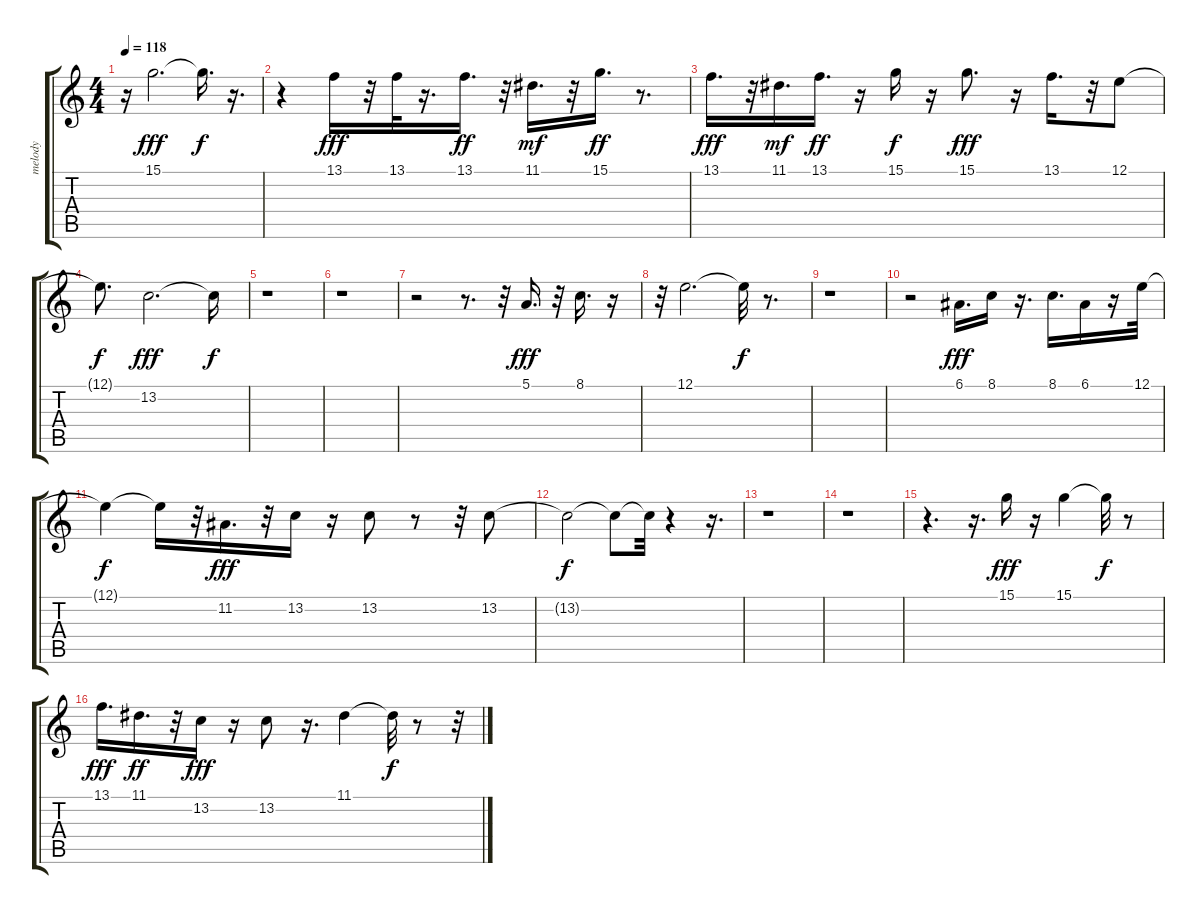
\track ("melody  " "melody  ") {instrument lead4chiff}
\staff {score tabs}
\tuning (E4 B3 G3 D3 A2 E2) {hide}
\ts (4 4)
\tempo 118
\clef g2
\ks c
r.16{dy fff} 15.1.2{d} 15.1{t}.16{d dy f} r.16{d} |
r.4 13.1.16{dy fff} r.32 13.1.32 r.16{d} 13.1.16{d dy ff} r.32 11.1.16{d dy mf} r.32 15.1.16{d dy ff} r.8{d} |
13.1.16{d dy fff} r.32 11.1.16{d dy mf} 13.1.16{d dy ff} r.16 15.1.16{dy f} r.16 15.1.8{d dy fff} r.16 13.1.16{d} r.32 12.1.8 |
12.1{t}.8{d dy f} 13.2.2{d dy fff} 13.2{t}.16{dy f} |
r.1 |
r.1 |
r.2 r.8{d} r.32 5.1.16{d dy fff} r.32 8.1.16{d} r.16 |
r.32 12.1.2{d} 12.1{t}.32{dy f} r.8{d} |
r.1 |
r.2 6.1.16{d dy fff} 8.1.16 r.16{d} 8.1.16{d} 6.1.16 r.16 12.1.32 |
12.1{t}.4{dy f} 12.1{t}.16 r.32 11.2.16{d dy fff} r.32 13.2.16 r.16 13.2.8 r.8 r.32 13.2.8 |
13.2{t}.2{dy f} 13.2{t}.8 13.2{t}.32 r.4 r.16{d} |
r.1 |
r.1 |
r.4{d} r.16{d} 15.1.16{dy fff} r.16 15.1.4 15.1{t}.32{dy f} r.8 |
13.1.16{d dy fff} 11.1.16{d dy ff} r.32 13.2.16{dy fff} r.16 13.2.8 r.16{d} 11.1.4 11.1{t}.32{dy f} r.8 r.32
